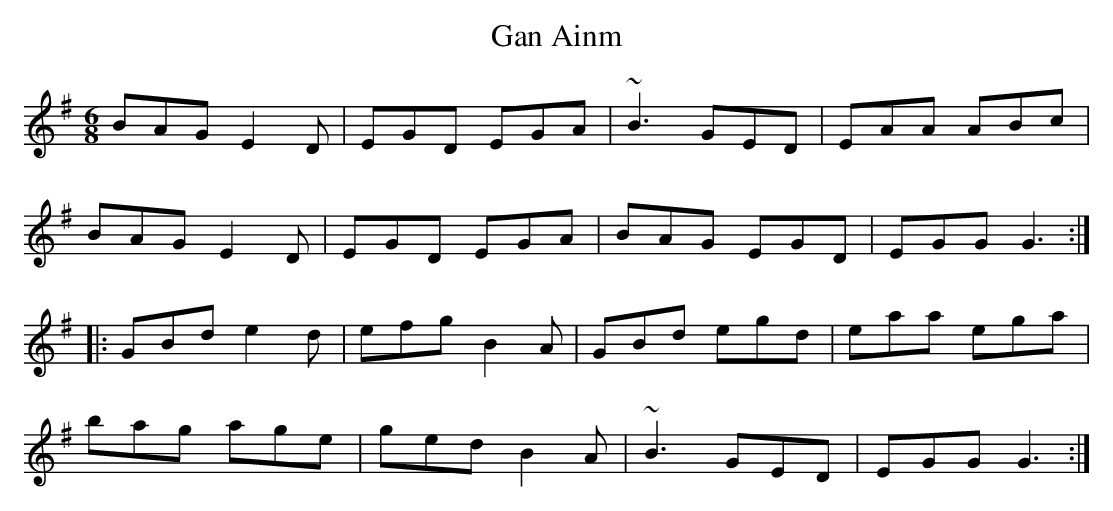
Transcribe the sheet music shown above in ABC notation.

X:1
T:Gan Ainm
M:6/8
L:1/8
K:G
BAG E2D|EGD EGA|~B3 GED|EAA ABc|!
BAG E2D|EGD EGA|BAG EGD|EGG G3:|!
|:GBd e2d|efg B2A|GBd egd|eaa ega|!
bag age|ged B2A|~B3 GED|EGG G3:|!
